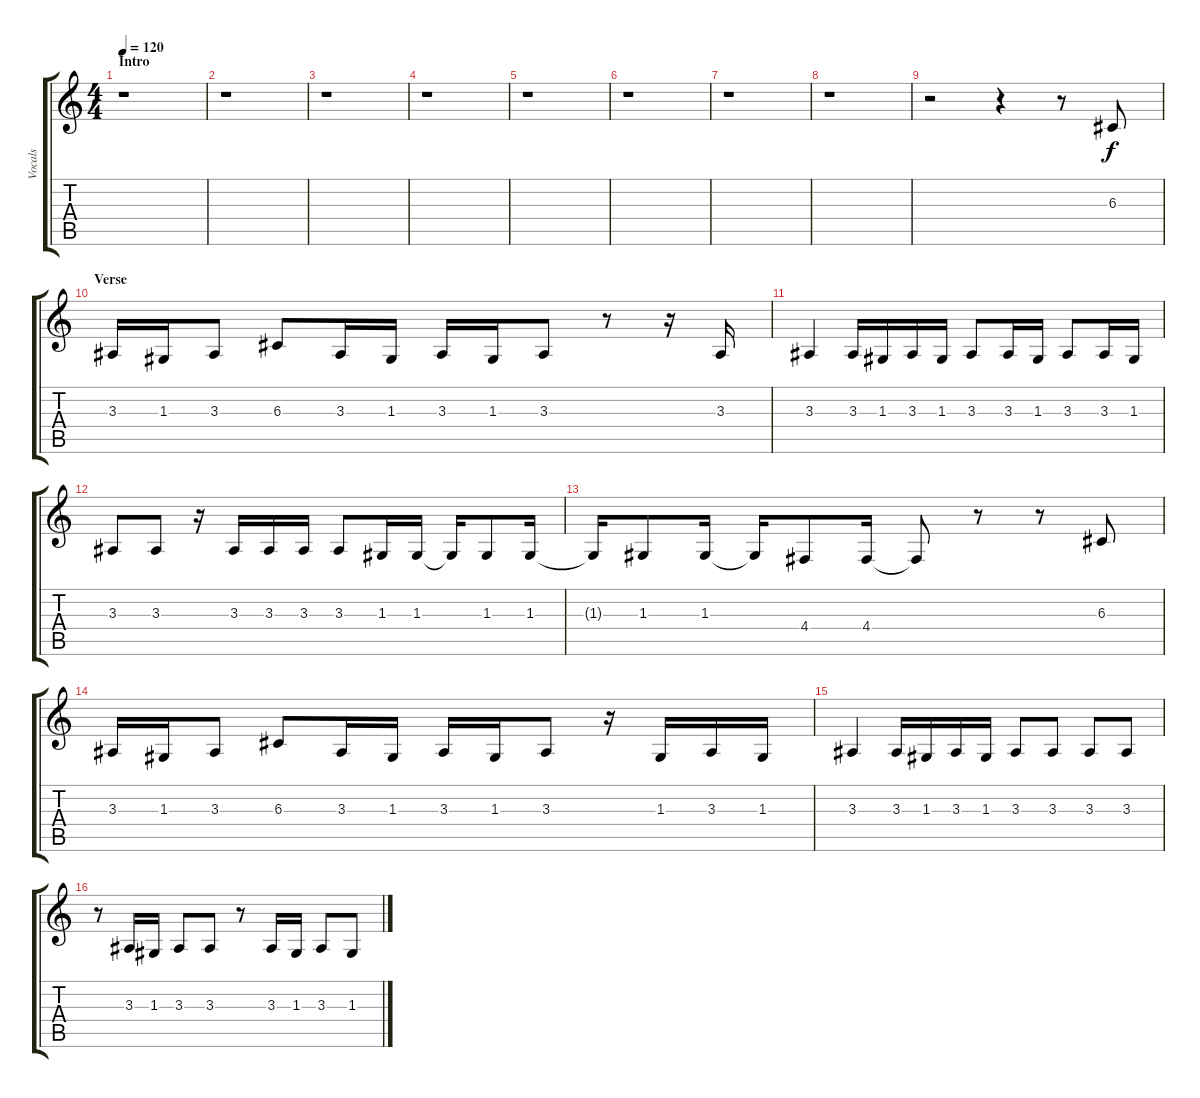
\track ("Vocals" "Vocals") {instrument bassoon}
\staff {score tabs}
\tuning (E4 B3 G3 D3 A2 E2) {hide}
\ts (4 4)
\section ("" "Intro")
\tempo 120
\clef g2
\ks c
r.1{dy f instrument bassoon} |
r.1 |
r.1 |
r.1 |
r.1 |
r.1 |
r.1 |
r.1 |
r.2 r.4 r.8 6.3.8 |
\section ("" "Verse")
3.3.16 1.3.16 3.3.8 6.3.8 3.3.16 1.3.16 3.3.16 1.3.16 3.3.8 r.8 r.16 3.3.16 |
3.3.4 3.3.16 1.3.16 3.3.16 1.3.16 3.3.8 3.3.16 1.3.16 3.3.8 3.3.16 1.3.16 |
3.3.8 3.3.8 r.16 3.3.16 3.3.16 3.3.16 3.3.8 1.3.16 1.3.16 1.3{t}.16 1.3.8 1.3.16 |
1.3{t}.16 1.3.8 1.3.16 1.3{t}.16 4.4.8 4.4.16 4.4{t}.8 r.8 r.8 6.3.8 |
3.3.16 1.3.16 3.3.8 6.3.8 3.3.16 1.3.16 3.3.16 1.3.16 3.3.8 r.16 1.3.16 3.3.16 1.3.16 |
3.3.4 3.3.16 1.3.16 3.3.16 1.3.16 3.3.8 3.3.8 3.3.8 3.3.8 |
r.8 3.3.16 1.3.16 3.3.8 3.3.8 r.8 3.3.16 1.3.16 3.3.8 1.3.8
